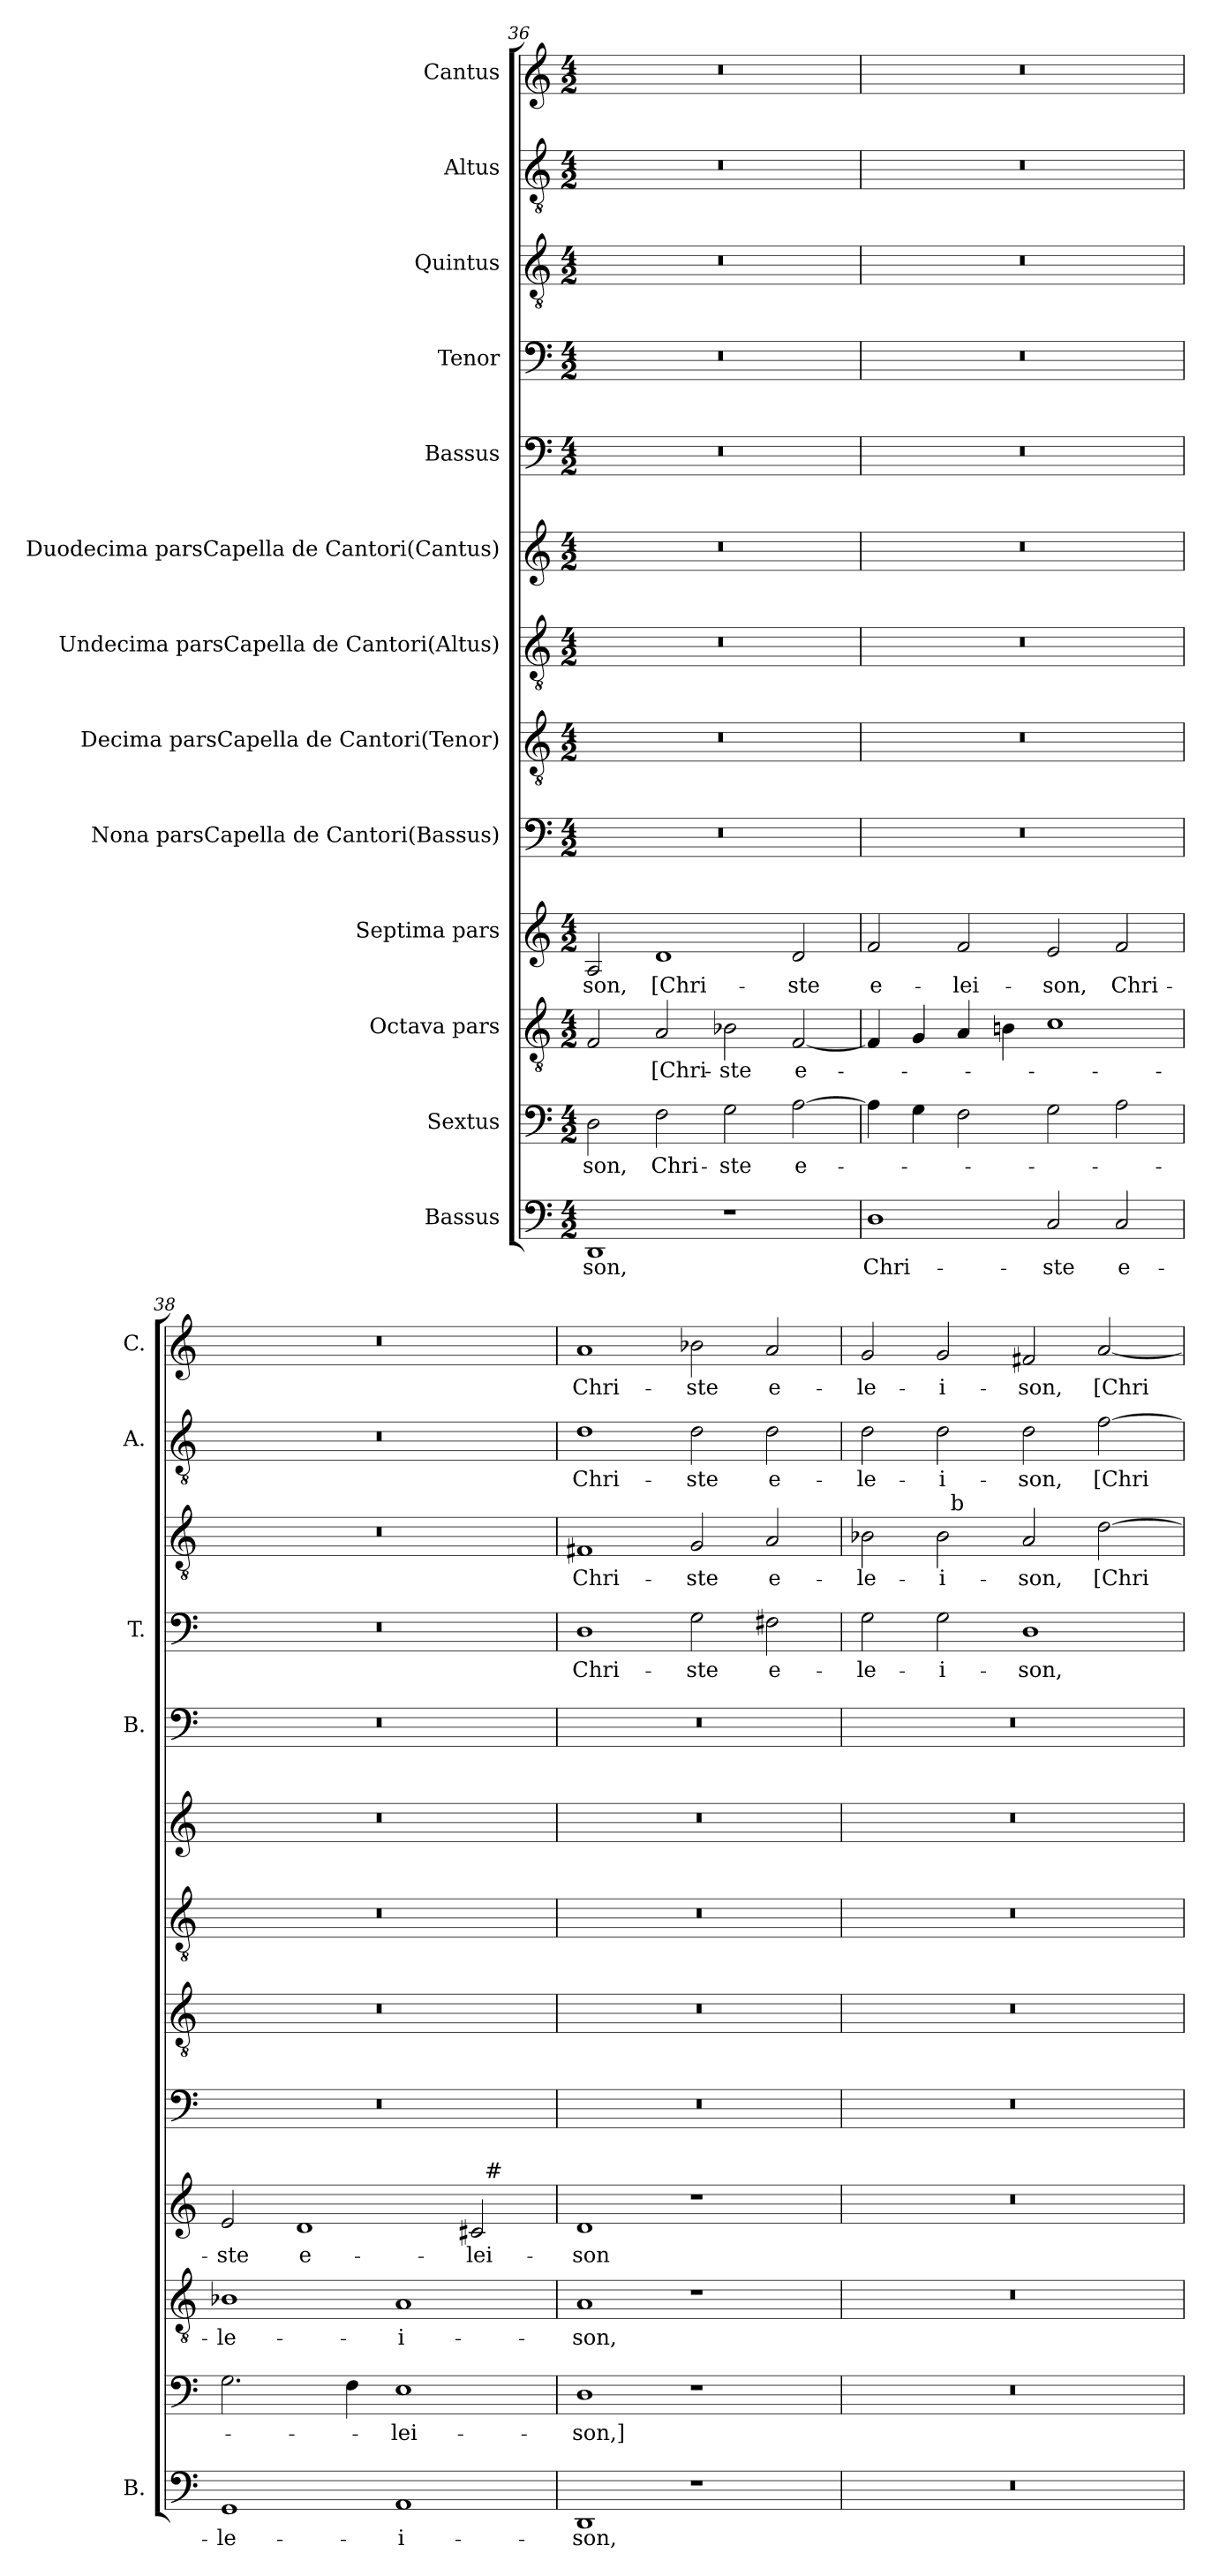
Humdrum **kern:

**kern	**text	**kern	**text	**kern	**text	**kern	**text	**kern	**kern	**kern	**kern	**kern	**kern	**text	**kern	**text	**kern	**text	**kern	**text
*part13	*part13	*part12	*part12	*part11	*part11	*part10	*part10	*part9	*part8	*part7	*part6	*part5	*part4	*part4	*part3	*part3	*part2	*part2	*part1	*part1
*staff13	*staff13	*staff12	*staff12	*staff11	*staff11	*staff10	*staff10	*staff9	*staff8	*staff7	*staff6	*staff5	*staff4	*staff4	*staff3	*staff3	*staff2	*staff2	*staff1	*staff1
*I"Bassus	*	*I"Sextus	*	*I"Octava pars	*	*I"Septima pars	*	*I"Nona parsCapella de Cantori(Bassus)	*I"Decima parsCapella de Cantori(Tenor)	*I"Undecima parsCapella de Cantori(Altus)	*I"Duodecima parsCapella de Cantori(Cantus)	*I"Bassus	*I"Tenor	*	*I"Quintus	*	*I"Altus	*	*I"Cantus	*
*I'B.	*	*	*	*	*	*	*	*	*	*	*	*I'B.	*I'T.	*	*	*	*I'A.	*	*I'C.	*
!!LO:LB:g=z
*clefF4	*	*clefF4	*	*clefGv2	*	*clefG2	*	*clefF4	*clefGv2	*clefGv2	*clefG2	*clefF4	*clefF4	*	*clefGv2	*	*clefGv2	*	*clefG2	*
*	*	*	*	*ITrd7c12	*	*	*	*	*ITrd7c12	*ITrd7c12	*	*	*	*	*ITrd7c12	*	*ITrd7c12	*	*	*
*k[]	*	*k[]	*	*k[]	*	*k[]	*	*k[]	*k[]	*k[]	*k[]	*k[]	*k[]	*	*k[]	*	*k[]	*	*k[]	*
*a:	*	*a:	*	*a:	*	*a:	*	*a:	*a:	*a:	*a:	*a:	*a:	*	*a:	*	*a:	*	*a:	*
*M4/2	*	*M4/2	*	*M4/2	*	*M4/2	*	*M4/2	*M4/2	*M4/2	*M4/2	*M4/2	*M4/2	*	*M4/2	*	*M4/2	*	*M4/2	*
=36	=36	=36	=36	=36	=36	=36	=36	=36	=36	=36	=36	=36	=36	=36	=36	=36	=36	=36	=36	=36
!	!LO:LY:b	!	!LO:LY:b	!	!	!	!LO:LY:b	!LO:N:vis=1	!LO:N:vis=1	!LO:N:vis=1	!LO:N:vis=1	!LO:N:vis=1	!LO:N:vis=1	!	!LO:N:vis=1	!	!LO:N:vis=1	!	!LO:N:vis=1	!
1DD	-son,	2D\	-son,	2FF/	.	2A/	-son,	0r	0r	0r	0r	0r	0r	.	0r	.	0r	.	0r	.
!	!	!	!LO:LY:b	!	!LO:LY:b	!	!LO:LY:b	!	!	!	!	!	!	!	!	!	!	!	!	!
.	.	2F\	Chri-	2AA/	[Chri-	1d	[Chri-	.	.	.	.	.	.	.	.	.	.	.	.	.
!	!	!	!LO:LY:b	!	!LO:LY:b	!	!	!	!	!	!	!	!	!	!	!	!	!	!	!
1r	.	2G\	-ste	2BB-X\	-ste	.	.	.	.	.	.	.	.	.	.	.	.	.	.	.
!	!	!	!LO:LY:b	!	!LO:LY:b	!	!LO:LY:b	!	!	!	!	!	!	!	!	!	!	!	!	!
.	.	[>2A\	e-	[<2FF/	e-	2d/	-ste	.	.	.	.	.	.	.	.	.	.	.	.	.
=37	=37	=37	=37	=37	=37	=37	=37	=37	=37	=37	=37	=37	=37	=37	=37	=37	=37	=37	=37	=37
!	!LO:LY:b	!	!	!	!	!	!LO:LY:b	!LO:N:vis=1	!LO:N:vis=1	!LO:N:vis=1	!LO:N:vis=1	!LO:N:vis=1	!LO:N:vis=1	!	!LO:N:vis=1	!	!LO:N:vis=1	!	!LO:N:vis=1	!
1D	Chri-	4A\]	.	4FF/]	.	2f/	e-	0r	0r	0r	0r	0r	0r	.	0r	.	0r	.	0r	.
.	.	4G\	.	4GG/	.	.	.	.	.	.	.	.	.	.	.	.	.	.	.	.
!	!	!	!	!	!	!	!LO:LY:b	!	!	!	!	!	!	!	!	!	!	!	!	!
.	.	2F\	.	4AA/	.	2f/	-lei-	.	.	.	.	.	.	.	.	.	.	.	.	.
.	.	.	.	4BBn\	.	.	.	.	.	.	.	.	.	.	.	.	.	.	.	.
!	!LO:LY:b	!	!	!	!	!	!LO:LY:b	!	!	!	!	!	!	!	!	!	!	!	!	!
2C/	-ste	2G\	.	1C	.	2e/	-son,	.	.	.	.	.	.	.	.	.	.	.	.	.
!	!LO:LY:b	!	!	!	!	!	!LO:LY:b	!	!	!	!	!	!	!	!	!	!	!	!	!
2C/	e-	2A\	.	.	.	2f/	Chri-	.	.	.	.	.	.	.	.	.	.	.	.	.
=38	=38	=38	=38	=38	=38	=38	=38	=38	=38	=38	=38	=38	=38	=38	=38	=38	=38	=38	=38	=38
!	!LO:LY:b	!	!	!	!LO:LY:b	!	!LO:LY:b	!LO:N:vis=1	!LO:N:vis=1	!LO:N:vis=1	!LO:N:vis=1	!LO:N:vis=1	!LO:N:vis=1	!	!LO:N:vis=1	!	!LO:N:vis=1	!	!LO:N:vis=1	!
*	*	*	*	*	*	*^	*	*	*	*	*	*	*	*	*	*	*	*	*	*
1GG	-le-	2.G\	.	1BB-X	-le-	2e/	1ryy	-ste	0r	0r	0r	0r	0r	0r	.	0r	.	0r	.	0r	.
!	!	!	!	!	!	!	!	!LO:LY:b	!	!	!	!	!	!	!	!	!	!	!	!	!
.	.	.	.	.	.	1d	.	e-	.	.	.	.	.	.	.	.	.	.	.	.	.
.	.	4F\	.	.	.	.	.	.	.	.	.	.	.	.	.	.	.	.	.	.	.
!	!LO:LY:b	!	!LO:LY:b	!	!LO:LY:b	!	!	!	!	!	!	!	!	!	!	!	!	!	!	!	!
1AA	-i-	1E	-lei-	1AA	-i-	.	2ryy	.	.	.	.	.	.	.	.	.	.	.	.	.	.
!	!	!	!	!	!	!	!	!LO:LY:b	!	!	!	!	!	!	!	!	!	!	!	!	!
.	.	.	.	.	.	2c#/	32ryy	-lei-	.	.	.	.	.	.	.	.	.	.	.	.	.
!	!	!	!	!	!	!	!LO:TX:a:t=#	!	!	!	!	!	!	!	!	!	!	!	!	!	!
.	.	.	.	.	.	.	4...ryy	.	.	.	.	.	.	.	.	.	.	.	.	.	.
=39	=39	=39	=39	=39	=39	=39	=39	=39	=39	=39	=39	=39	=39	=39	=39	=39	=39	=39	=39	=39	=39
!	!LO:LY:b	!	!LO:LY:b	!	!LO:LY:b	!	!	!LO:LY:b	!LO:N:vis=1	!LO:N:vis=1	!LO:N:vis=1	!LO:N:vis=1	!LO:N:vis=1	!	!LO:LY:b	!	!LO:LY:b	!	!LO:LY:b	!	!LO:LY:b
*	*	*	*	*	*	*v	*v	*	*	*	*	*	*	*	*	*	*	*	*	*	*
1DD	-son,	1D	-son,]	1AA	-son,	1d	-son	0r	0r	0r	0r	0r	1D	Chri-	1FF#X	Chri-	1D	Chri-	1a	Chri-
!	!	!	!	!	!	!	!	!	!	!	!	!	!	!LO:LY:b	!	!LO:LY:b	!	!LO:LY:b	!	!LO:LY:b
1r	.	1r	.	1r	.	1r	.	.	.	.	.	.	2G\	-ste	2GG/	-ste	2D\	-ste	2b-X\	-ste
!	!	!	!	!	!	!	!	!	!	!	!	!	!	!LO:LY:b	!	!LO:LY:b	!	!LO:LY:b	!	!LO:LY:b
.	.	.	.	.	.	.	.	.	.	.	.	.	2F#X\	e-	2AA/	e-	2D\	e-	2a/	e-
=40	=40	=40	=40	=40	=40	=40	=40	=40	=40	=40	=40	=40	=40	=40	=40	=40	=40	=40	=40	=40
!LO:N:vis=1	!	!LO:N:vis=1	!	!LO:N:vis=1	!	!LO:N:vis=1	!	!LO:N:vis=1	!LO:N:vis=1	!LO:N:vis=1	!LO:N:vis=1	!LO:N:vis=1	!	!LO:LY:b	!	!LO:LY:b	!	!LO:LY:b	!	!LO:LY:b
*	*	*	*	*	*	*	*	*	*	*	*	*	*	*	*^	*	*	*	*	*
0r	.	0r	.	0r	.	0r	.	0r	0r	0r	0r	0r	2G\	-le-	2BB-X\	2ryy	-le-	2D\	-le-	2g/	-le-
!	!	!	!	!	!	!	!	!	!	!	!	!	!	!LO:LY:b	!	!	!LO:LY:b	!	!LO:LY:b	!	!LO:LY:b
.	.	.	.	.	.	.	.	.	.	.	.	.	2G\	-i-	2BB-\	32ryy	-i-	2D\	-i-	2g/	-i-
!	!	!	!	!	!	!	!	!	!	!	!	!	!	!	!	!LO:TX:a:t=b	!	!	!	!	!
.	.	.	.	.	.	.	.	.	.	.	.	.	.	.	.	1ryy	.	.	.	.	.
!	!	!	!	!	!	!	!	!	!	!	!	!	!	!LO:LY:b	!	!	!LO:LY:b	!	!LO:LY:b	!	!LO:LY:b
.	.	.	.	.	.	.	.	.	.	.	.	.	1D	-son,	2AA/	.	-son,	2D\	-son,	2f#X/	-son,
!	!	!	!	!	!	!	!	!	!	!	!	!	!	!	!	!	!LO:LY:b	!	!LO:LY:b	!	!LO:LY:b
.	.	.	.	.	.	.	.	.	.	.	.	.	.	.	[>2D\	.	[Chri-	[>2F\	[Chri-	[<2a/	[Chri-
.	.	.	.	.	.	.	.	.	.	.	.	.	.	.	.	4...ryy	.	.	.	.	.
*	*	*	*	*	*	*	*	*	*	*	*	*	*	*	*v	*v	*	*	*	*	*
=	=	=	=	=	=	=	=	=	=	=	=	=	=	=	=	=	=	=	=	=
*-	*-	*-	*-	*-	*-	*-	*-	*-	*-	*-	*-	*-	*-	*-	*-	*-	*-	*-	*-	*-
